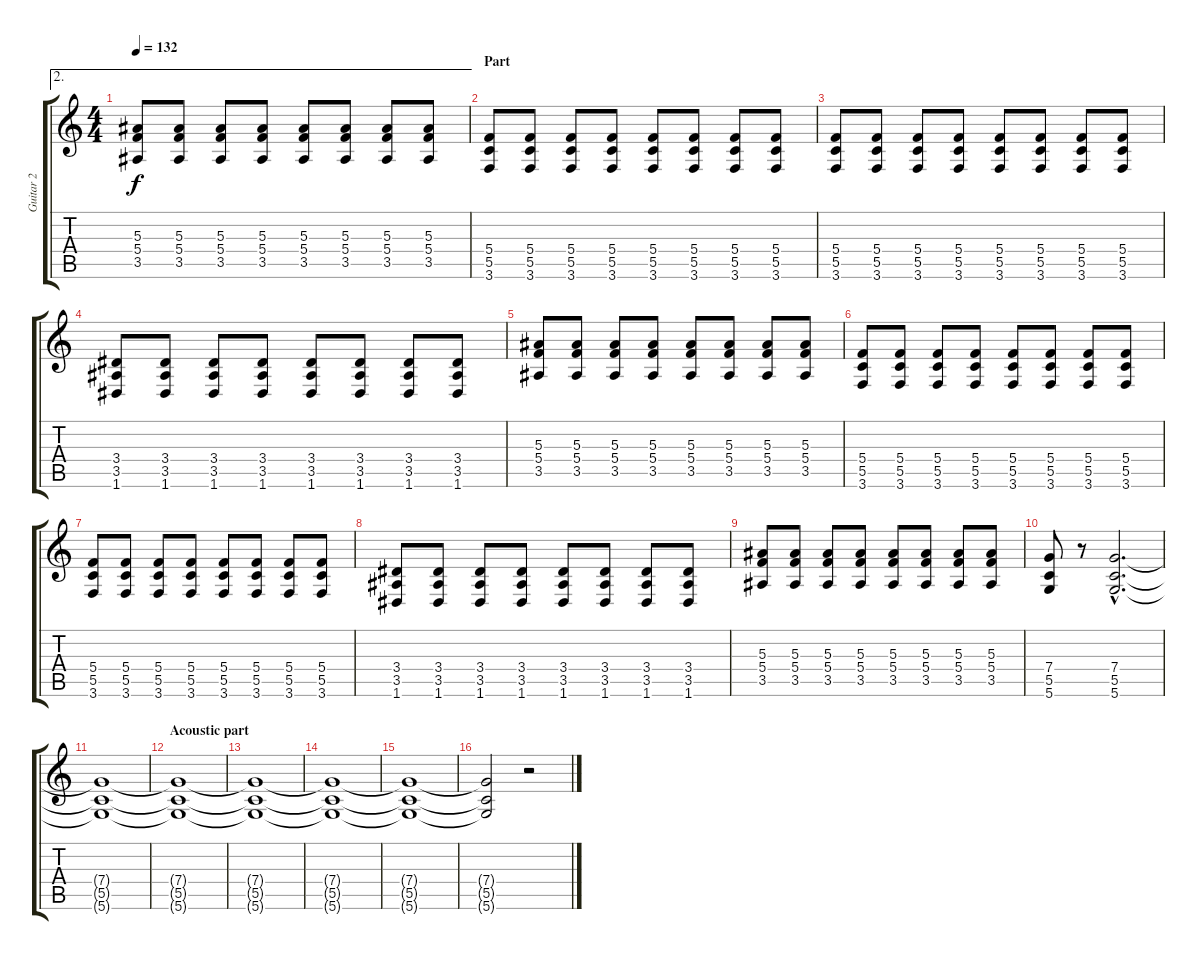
\track ("Guitar 2" "Guitar 2") {instrument acousticguitarsteel}
\staff {score tabs}
\tuning (D4 A3 F3 C3 G2 D2) {hide}
\ae 2
\ts (4 4)
\tempo 132
\clef g2
\ks c
(5.3 5.4 3.5).8{dy f} (5.3 5.4 3.5).8 (5.3 5.4 3.5).8 (5.3 5.4 3.5).8 (5.3 5.4 3.5).8 (5.3 5.4 3.5).8 (5.3 5.4 3.5).8 (5.3 5.4 3.5).8 |
\section ("" "Part")
(5.4 5.5 3.6).8{balance 8 instrument distortionguitar} (5.4 5.5 3.6).8 (5.4 5.5 3.6).8 (5.4 5.5 3.6).8 (5.4 5.5 3.6).8 (5.4 5.5 3.6).8 (5.4 5.5 3.6).8 (5.4 5.5 3.6).8 |
(5.4 5.5 3.6).8 (5.4 5.5 3.6).8 (5.4 5.5 3.6).8 (5.4 5.5 3.6).8 (5.4 5.5 3.6).8 (5.4 5.5 3.6).8 (5.4 5.5 3.6).8 (5.4 5.5 3.6).8 |
(3.4 3.5 1.6).8 (3.4 3.5 1.6).8 (3.4 3.5 1.6).8 (3.4 3.5 1.6).8 (3.4 3.5 1.6).8 (3.4 3.5 1.6).8 (3.4 3.5 1.6).8 (3.4 3.5 1.6).8 |
(5.3 5.4 3.5).8 (5.3 5.4 3.5).8 (5.3 5.4 3.5).8 (5.3 5.4 3.5).8 (5.3 5.4 3.5).8 (5.3 5.4 3.5).8 (5.3 5.4 3.5).8 (5.3 5.4 3.5).8 |
(5.4 5.5 3.6).8 (5.4 5.5 3.6).8 (5.4 5.5 3.6).8 (5.4 5.5 3.6).8 (5.4 5.5 3.6).8 (5.4 5.5 3.6).8 (5.4 5.5 3.6).8 (5.4 5.5 3.6).8 |
(5.4 5.5 3.6).8 (5.4 5.5 3.6).8 (5.4 5.5 3.6).8 (5.4 5.5 3.6).8 (5.4 5.5 3.6).8 (5.4 5.5 3.6).8 (5.4 5.5 3.6).8 (5.4 5.5 3.6).8 |
(3.4 3.5 1.6).8 (3.4 3.5 1.6).8 (3.4 3.5 1.6).8 (3.4 3.5 1.6).8 (3.4 3.5 1.6).8 (3.4 3.5 1.6).8 (3.4 3.5 1.6).8 (3.4 3.5 1.6).8 |
(5.3 5.4 3.5).8 (5.3 5.4 3.5).8 (5.3 5.4 3.5).8 (5.3 5.4 3.5).8 (5.3 5.4 3.5).8 (5.3 5.4 3.5).8 (5.3 5.4 3.5).8 (5.3 5.4 3.5).8 |
(7.4 5.5 5.6).8 r.8 (7.4{hac} 5.5{hac} 5.6{hac}).2{d volume 12} |
(7.4{t} 5.5{t} 5.6{t}).1{volume 8} |
\section ("" "Acoustic part")
(7.4{t} 5.5{t} 5.6{t}).1 |
(7.4{t} 5.5{t} 5.6{t}).1{volume 4} |
(7.4{t} 5.5{t} 5.6{t}).1 |
(7.4{t} 5.5{t} 5.6{t}).1{volume 0} |
(7.4{t} 5.5{t} 5.6{t}).2 r.2
